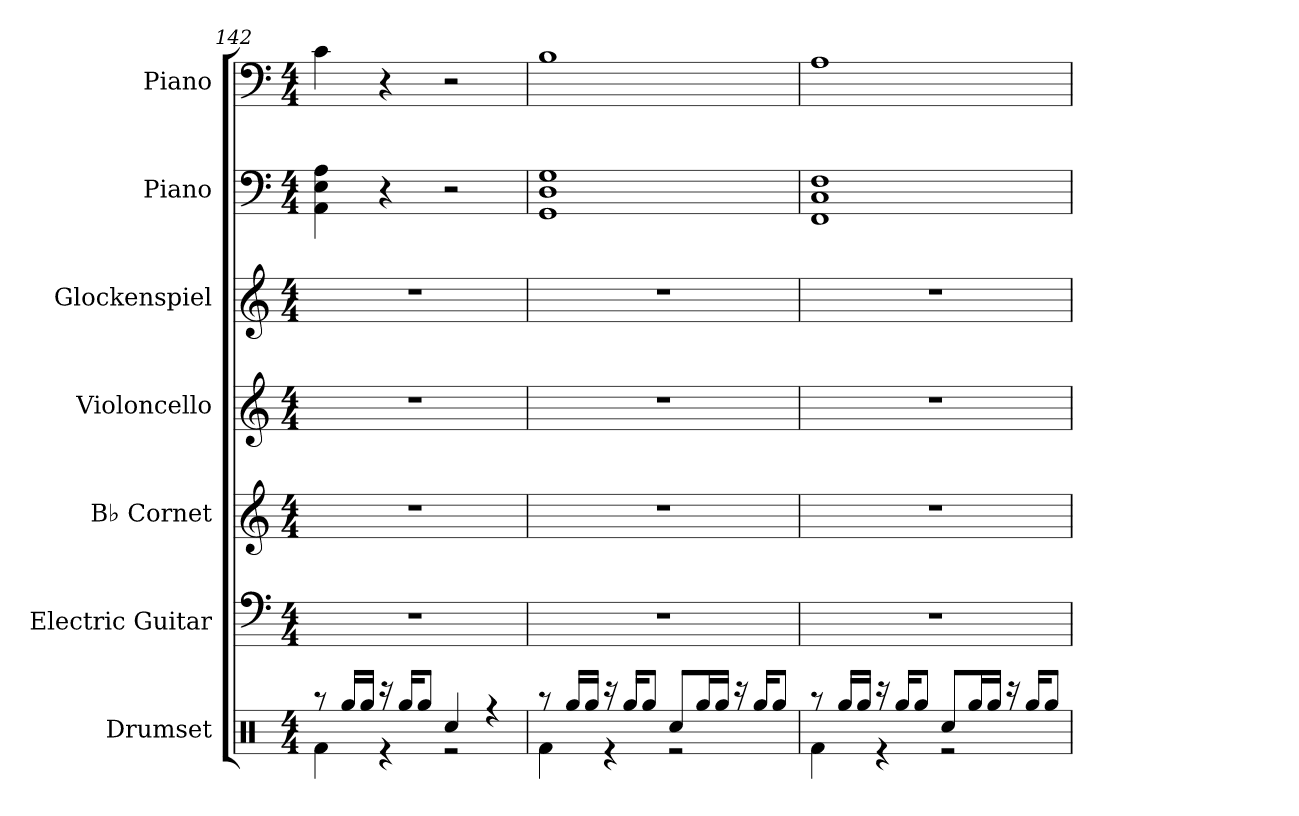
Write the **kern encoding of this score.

**kern	**kern	**kern	**kern	**kern	**kern	**kern
*part7	*part6	*part5	*part4	*part3	*part2	*part1
*staff7	*staff6	*staff5	*staff4	*staff3	*staff2	*staff1
*I"Drumset	*I"Electric Guitar	*I"B♭ Cornet	*I"Violoncello	*I"Glockenspiel	*I"Piano	*I"Piano
*I'Drs.	*I'El. Guit.	*I'B♭ Cnt.	*I'Vc.	*I'Glk.	*I'Pno.	*I'Pno.
*clefX	*clefF5	*clefG2	*clefG2	*clefG2	*clefF4	*clefF4
*	*	*ITrd1c2	*	*ITrd-14c-24	*	*
*k[]	*k[]	*k[b-e-]	*k[]	*k[]	*k[]	*k[]
*M4/4	*M4/4	*M4/4	*M4/4	*M4/4	*M4/4	*M4/4
=142	=142	=142	=142	=142	=142	=142
*^	*	*	*	*	*	*
8r	4Rf\	1r	1r	1r	1r	4AA\ 4E\ 4A\	4c\
16Rgg/LL	.	.	.	.	.	.	.
16Rgg/JJ	.	.	.	.	.	.	.
16r	4r	.	.	.	.	4r	4r
16Rgg/KL	.	.	.	.	.	.	.
8Rgg/J	.	.	.	.	.	.	.
4Rcc/	2r	.	.	.	.	2r	2r
4r	.	.	.	.	.	.	.
!!LO:PB:g=z
=143	=143	=143	=143	=143	=143	=143	=143
8r	4Rf\	1r	1r	1r	1r	1GG 1D 1G	1B
16Rgg/LL	.	.	.	.	.	.	.
16Rgg/JJ	.	.	.	.	.	.	.
16r	4r	.	.	.	.	.	.
16Rgg/KL	.	.	.	.	.	.	.
8Rgg/J	.	.	.	.	.	.	.
8Rcc/L	2r	.	.	.	.	.	.
16Rgg/L	.	.	.	.	.	.	.
16Rgg/JJ	.	.	.	.	.	.	.
16r	.	.	.	.	.	.	.
16Rgg/KL	.	.	.	.	.	.	.
8Rgg/J	.	.	.	.	.	.	.
=144	=144	=144	=144	=144	=144	=144	=144
8r	4Rf\	1r	1r	1r	1r	1FF 1C 1F	1A
16Rgg/LL	.	.	.	.	.	.	.
16Rgg/JJ	.	.	.	.	.	.	.
16r	4r	.	.	.	.	.	.
16Rgg/KL	.	.	.	.	.	.	.
8Rgg/J	.	.	.	.	.	.	.
8Rcc/L	2r	.	.	.	.	.	.
16Rgg/L	.	.	.	.	.	.	.
16Rgg/JJ	.	.	.	.	.	.	.
16r	.	.	.	.	.	.	.
16Rgg/KL	.	.	.	.	.	.	.
8Rgg/J	.	.	.	.	.	.	.
*v	*v	*	*	*	*	*	*
=	=	=	=	=	=	=
*-	*-	*-	*-	*-	*-	*-
